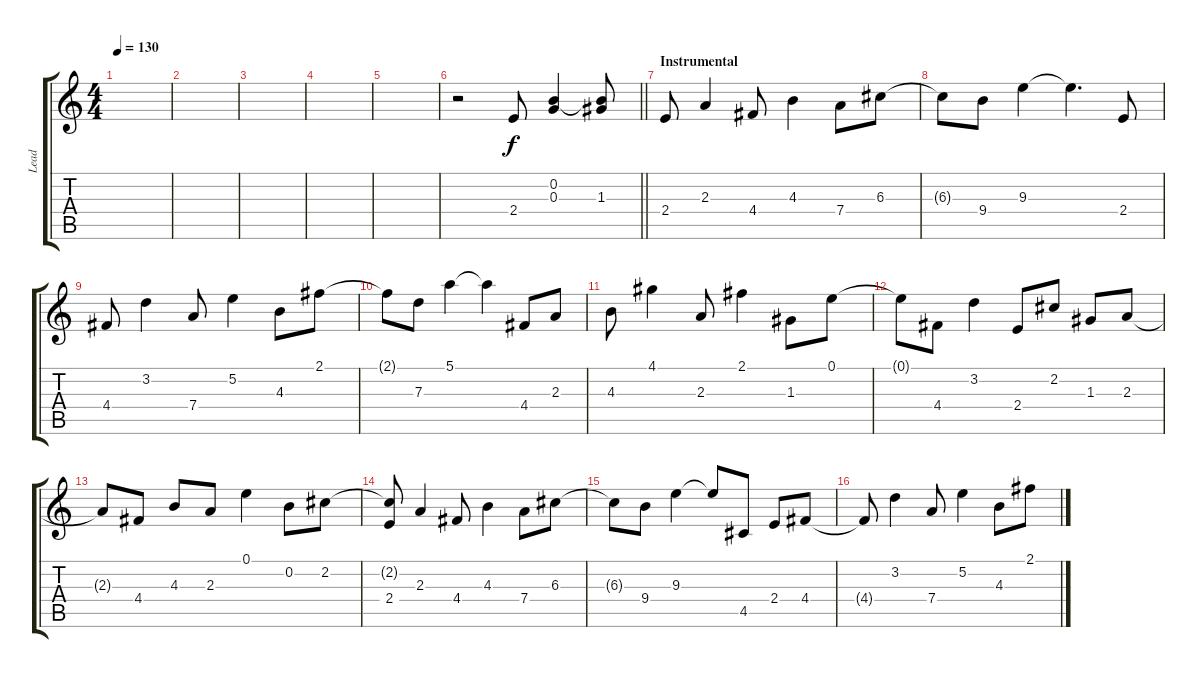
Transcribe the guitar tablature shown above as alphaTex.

\track ("Lead" "Lead") {instrument distortionguitar}
\staff {score tabs}
\tuning (E4 B3 G3 D3 A2 E2) {hide}
\ts (4 4)
\tempo 130
\clef g2
\ks c
|
|
|
|
|
\barLineRight lightlight
r.2 2.4.8 (0.2 0.3).4 (0.2{t} 1.3).8 |
\section ("" "Instrumental")
2.4.8 2.3.4 4.4.8 4.3.4 7.4.8 6.3.8 |
6.3{t}.8 9.4.8 9.3.4 9.3{t}.4{d} 2.4.8 |
4.4.8 3.2.4 7.4.8 5.2.4 4.3.8 2.1.8 |
2.1{t}.8 7.3.8 5.1.4 5.1{t}.4 4.4.8 2.3.8 |
4.3.8 4.1.4 2.3.8 2.1.4 1.3.8 0.1.8 |
0.1{t}.8 4.4.8 3.2.4 2.4.8 2.2.8 1.3.8 2.3.8 |
2.3{t}.8 4.4.8 4.3.8 2.3.8 0.1.4 0.2.8 2.2.8 |
(2.2{t} 2.4).8 2.3.4 4.4.8 4.3.4 7.4.8 6.3.8 |
6.3{t}.8 9.4.8 9.3.4 9.3{t}.8 4.5.8 2.4.8 4.4.8 |
4.4{t}.8 3.2.4 7.4.8 5.2.4 4.3.8 2.1.8
